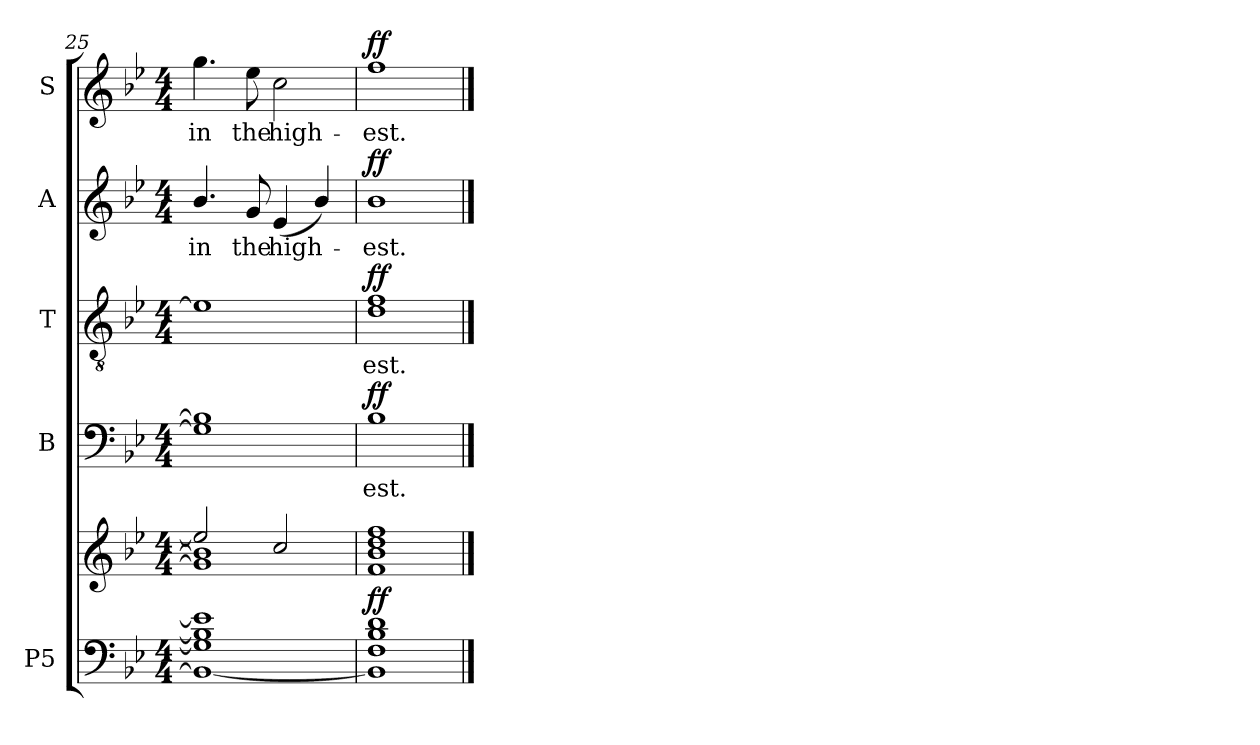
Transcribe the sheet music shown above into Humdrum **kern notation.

**kern	**kern	**dynam	**kern	**text	**dynam	**kern	**text	**dynam	**kern	**text	**dynam	**kern	**text	**dynam
*part5	*part5	*part5	*part4	*part4	*part4	*part3	*part3	*part3	*part2	*part2	*part2	*part1	*part1	*part1
*staff6	*staff5	*staff5/6	*staff4	*staff4	*staff4	*staff3	*staff3	*staff3	*staff2	*staff2	*staff2	*staff1	*staff1	*staff1
*I"P5	*	*	*I"B	*	*	*I"T	*	*	*I"A	*	*	*I"S	*	*
*	*	*	*I'B.	*	*	*I'T.	*	*	*I'A.	*	*	*I'S.	*	*
*clefF4	*clefG2	*	*clefF4	*	*	*clefGv2	*	*	*clefG2	*	*	*clefG2	*	*
*	*	*	*	*	*	*ITrd7c12	*	*	*	*	*	*	*	*
*k[b-e-]	*k[b-e-]	*	*k[b-e-]	*	*	*k[b-e-]	*	*	*k[b-e-]	*	*	*k[b-e-]	*	*
*B-:	*B-:	*	*B-:	*	*	*B-:	*	*	*B-:	*	*	*B-:	*	*
*M4/4	*M4/4	*	*M4/4	*	*	*M4/4	*	*	*M4/4	*	*	*M4/4	*	*
=25	=25	=25	=25	=25	=25	=25	=25	=25	=25	=25	=25	=25	=25	=25
*^	*^	*	*	*	*	*	*	*	*	*	*	*	*	*
!	!	!	!	!	!	!	!	!	!	!	!	!LO:LY:b:color=#000000	!	!	!	!
!	!	!	!	!	!	!	!	!	!	!	!	!	!	!	!LO:LY:b:color=#000000	!
1Gi] 1B-i] 1e-i]	1BB-i_	2ee-i/]	1gi] 1b-i]	.	1Gi] 1B-i]	.	.	1E-i]	.	.	4.b-i/	in	.	4.ggi\	in	.
!	!	!	!	!	!	!	!	!	!	!	!	!LO:LY:b:color=#000000	!	!	!	!
!	!	!	!	!	!	!	!	!	!	!	!	!	!	!	!LO:LY:b:color=#000000	!
.	.	.	.	.	.	.	.	.	.	.	8gi/	the	.	8ee-i\	the	.
!	!	!	!	!	!	!	!	!	!	!	!	!LO:LY:b:color=#000000	!	!	!	!
!	!	!	!	!	!	!	!	!	!	!	!	!	!	!	!LO:LY:b:color=#000000	!
.	.	2cci/	.	.	.	.	.	.	.	.	(4e-i/	high-	.	2cci\	high-	.
.	.	.	.	.	.	.	.	.	.	.	4b-i/)	.	.	.	.	.
*	*	*v	*v	*	*	*	*	*	*	*	*	*	*	*	*	*
=26	=26	=26	=26	=26	=26	=26	=26	=26	=26	=26	=26	=26	=26	=26	=26
!	!	!	!	!	!LO:LY:b:color=#000000	!	!	!	!	!	!	!	!	!	!
!	!	!	!	!	!	!	!	!LO:LY:b:color=#000000	!	!	!	!	!	!	!
!	!	!	!	!	!	!	!	!	!	!	!LO:LY:b:color=#000000	!	!	!	!
!	!	!	!	!	!	!	!	!	!	!	!	!	!	!LO:LY:b:color=#000000	!
1Fi 1B-i 1di	1BB-i]	1fi 1b-i 1ddi 1ffi	ff	1B-i	-est.	ff	1Di 1Fi	-est.	ff	1b-i	-est.	ff	1ffi	-est.	ff
*v	*v	*	*	*	*	*	*	*	*	*	*	*	*	*	*
==	==	==	==	==	==	==	==	==	==	==	==	==	==	==
*-	*-	*-	*-	*-	*-	*-	*-	*-	*-	*-	*-	*-	*-	*-
